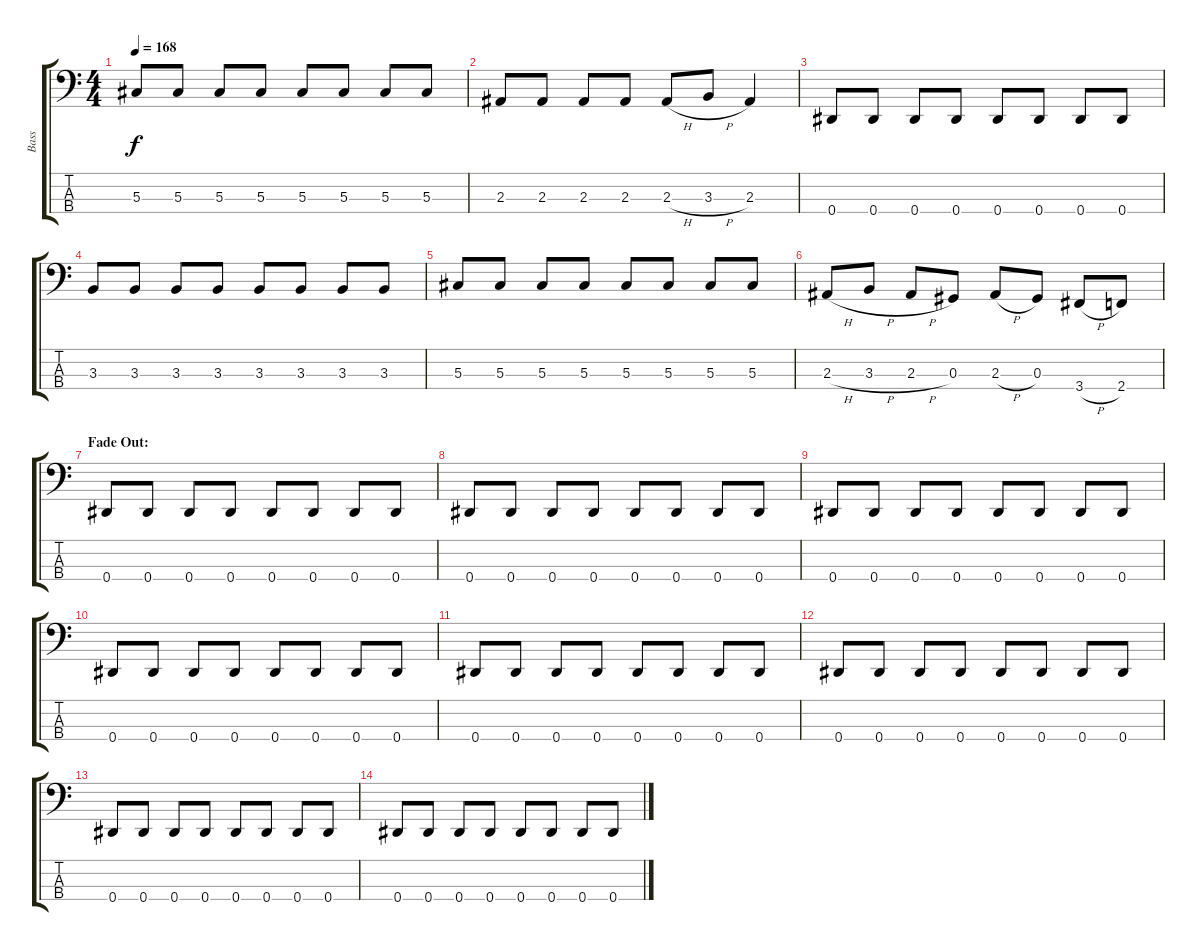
\track ("Bass" "Bass") {instrument electricbasspick}
\staff {score tabs}
\tuning (Gb2 Db2 Ab1 Eb1) {hide}
\ts (4 4)
\tempo 168
\clef f4
\ks c
5.3.8{dy f} 5.3.8 5.3.8 5.3.8 5.3.8 5.3.8 5.3.8 5.3.8 |
2.3.8 2.3.8 2.3.8 2.3.8 2.3{h}.8 3.3{h}.8 2.3.4 |
0.4.8 0.4.8 0.4.8 0.4.8 0.4.8 0.4.8 0.4.8 0.4.8 |
3.3.8 3.3.8 3.3.8 3.3.8 3.3.8 3.3.8 3.3.8 3.3.8 |
5.3.8 5.3.8 5.3.8 5.3.8 5.3.8 5.3.8 5.3.8 5.3.8 |
2.3{h}.8 3.3{h}.8 2.3{h}.8 0.3.8 2.3{h}.8 0.3.8 3.4{h}.8 2.4.8 |
\section ("" "Fade Out:")
0.4.8{volume 7} 0.4.8 0.4.8 0.4.8 0.4.8 0.4.8 0.4.8 0.4.8 |
0.4.8 0.4.8 0.4.8 0.4.8 0.4.8 0.4.8 0.4.8 0.4.8 |
0.4.8 0.4.8 0.4.8 0.4.8 0.4.8 0.4.8 0.4.8 0.4.8 |
0.4.8 0.4.8 0.4.8 0.4.8 0.4.8 0.4.8 0.4.8 0.4.8 |
0.4.8{volume 1} 0.4.8 0.4.8 0.4.8 0.4.8 0.4.8 0.4.8 0.4.8 |
0.4.8 0.4.8 0.4.8 0.4.8 0.4.8 0.4.8 0.4.8 0.4.8 |
0.4.8 0.4.8 0.4.8 0.4.8 0.4.8 0.4.8 0.4.8 0.4.8 |
0.4.8 0.4.8 0.4.8 0.4.8 0.4.8 0.4.8 0.4.8 0.4.8
